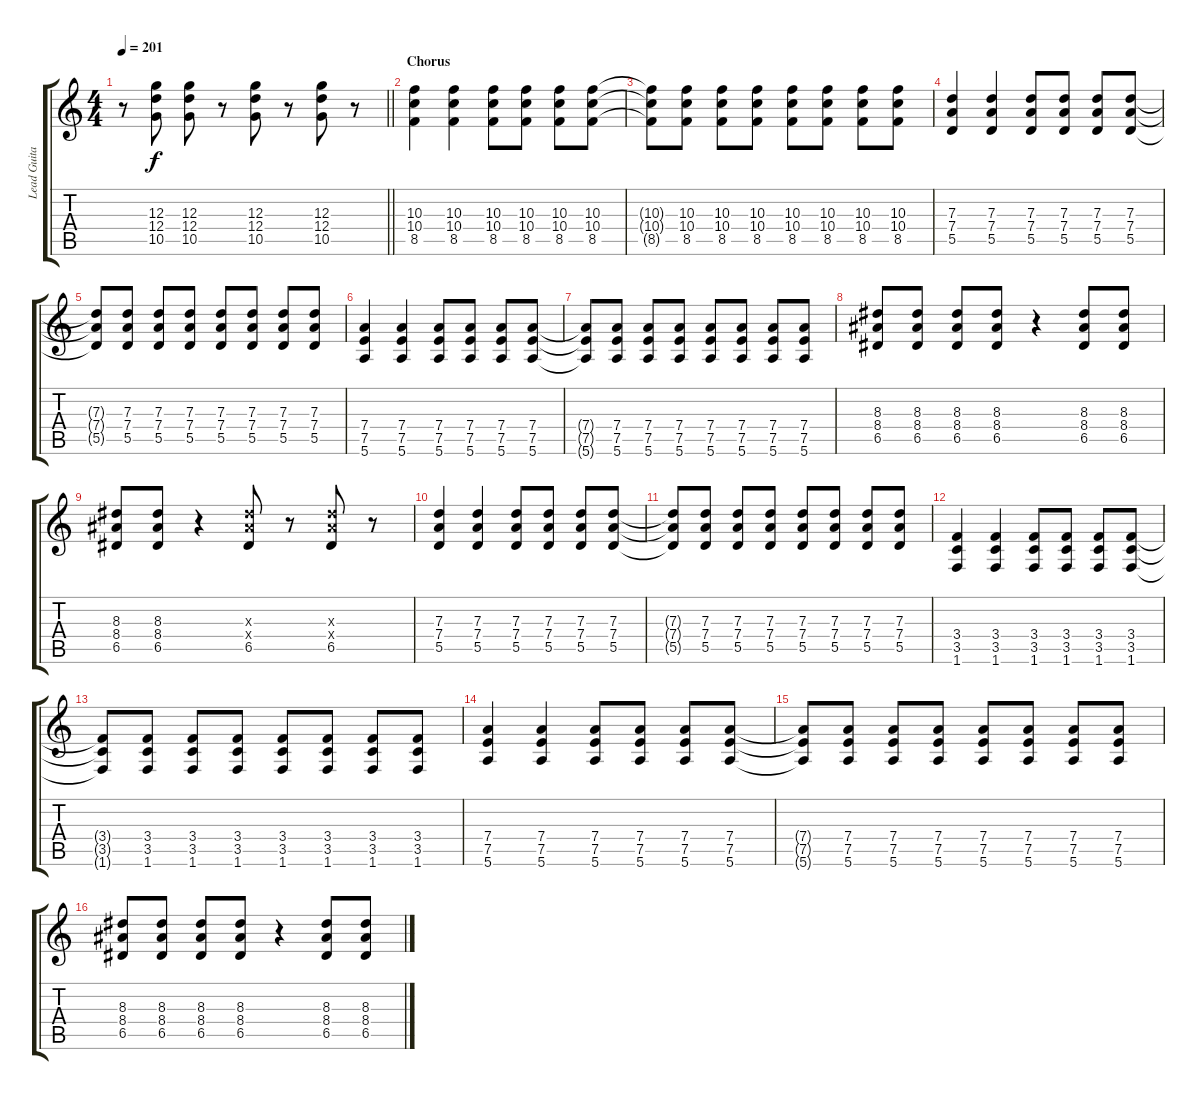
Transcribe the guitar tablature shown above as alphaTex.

\track ("Lead Guitar" "Lead Guita") {instrument electricguitarclean}
\staff {score tabs}
\tuning (E4 B3 G3 D3 A2 E2) {hide}
\ts (4 4)
\tempo 201
\clef g2
\barLineRight lightlight
\ks c
r.8{dy f} (12.3 12.4 10.5).8 (12.3 12.4 10.5).8 r.8 (12.3 12.4 10.5).8 r.8 (12.3 12.4 10.5).8 r.8 |
\section ("" "Chorus")
(10.3 10.4 8.5).4{instrument distortionguitar} (10.3 10.4 8.5).4 (10.3 10.4 8.5).8 (10.3 10.4 8.5).8 (10.3 10.4 8.5).8 (10.3 10.4 8.5).8 |
(10.3{t} 10.4{t} 8.5{t}).8 (10.3 10.4 8.5).8 (10.3 10.4 8.5).8 (10.3 10.4 8.5).8 (10.3 10.4 8.5).8 (10.3 10.4 8.5).8 (10.3 10.4 8.5).8 (10.3 10.4 8.5).8 |
(7.3 7.4 5.5).4 (7.3 7.4 5.5).4 (7.3 7.4 5.5).8 (7.3 7.4 5.5).8 (7.3 7.4 5.5).8 (7.3 7.4 5.5).8 |
(7.3{t} 7.4{t} 5.5{t}).8 (7.3 7.4 5.5).8 (7.3 7.4 5.5).8 (7.3 7.4 5.5).8 (7.3 7.4 5.5).8 (7.3 7.4 5.5).8 (7.3 7.4 5.5).8 (7.3 7.4 5.5).8 |
(7.4 7.5 5.6).4 (7.4 7.5 5.6).4 (7.4 7.5 5.6).8 (7.4 7.5 5.6).8 (7.4 7.5 5.6).8 (7.4 7.5 5.6).8 |
(7.4{t} 7.5{t} 5.6{t}).8 (7.4 7.5 5.6).8 (7.4 7.5 5.6).8 (7.4 7.5 5.6).8 (7.4 7.5 5.6).8 (7.4 7.5 5.6).8 (7.4 7.5 5.6).8 (7.4 7.5 5.6).8 |
(8.3 8.4 6.5).8 (8.3 8.4 6.5).8 (8.3 8.4 6.5).8 (8.3 8.4 6.5).8 r.4 (8.3 8.4 6.5).8 (8.3 8.4 6.5).8 |
(8.3 8.4 6.5).8 (8.3 8.4 6.5).8 r.4 (8.3{x} 8.4{x} 6.5).8 r.8 (8.3{x} 8.4{x} 6.5).8 r.8 |
(7.3 7.4 5.5).4 (7.3 7.4 5.5).4 (7.3 7.4 5.5).8 (7.3 7.4 5.5).8 (7.3 7.4 5.5).8 (7.3 7.4 5.5).8 |
(7.3{t} 7.4{t} 5.5{t}).8 (7.3 7.4 5.5).8 (7.3 7.4 5.5).8 (7.3 7.4 5.5).8 (7.3 7.4 5.5).8 (7.3 7.4 5.5).8 (7.3 7.4 5.5).8 (7.3 7.4 5.5).8 |
(3.4 3.5 1.6).4 (3.4 3.5 1.6).4 (3.4 3.5 1.6).8 (3.4 3.5 1.6).8 (3.4 3.5 1.6).8 (3.4 3.5 1.6).8 |
(3.4{t} 3.5{t} 1.6{t}).8 (3.4 3.5 1.6).8 (3.4 3.5 1.6).8 (3.4 3.5 1.6).8 (3.4 3.5 1.6).8 (3.4 3.5 1.6).8 (3.4 3.5 1.6).8 (3.4 3.5 1.6).8 |
(7.4 7.5 5.6).4 (7.4 7.5 5.6).4 (7.4 7.5 5.6).8 (7.4 7.5 5.6).8 (7.4 7.5 5.6).8 (7.4 7.5 5.6).8 |
(7.4{t} 7.5{t} 5.6{t}).8 (7.4 7.5 5.6).8 (7.4 7.5 5.6).8 (7.4 7.5 5.6).8 (7.4 7.5 5.6).8 (7.4 7.5 5.6).8 (7.4 7.5 5.6).8 (7.4 7.5 5.6).8 |
(8.3 8.4 6.5).8 (8.3 8.4 6.5).8 (8.3 8.4 6.5).8 (8.3 8.4 6.5).8 r.4 (8.3 8.4 6.5).8 (8.3 8.4 6.5).8
